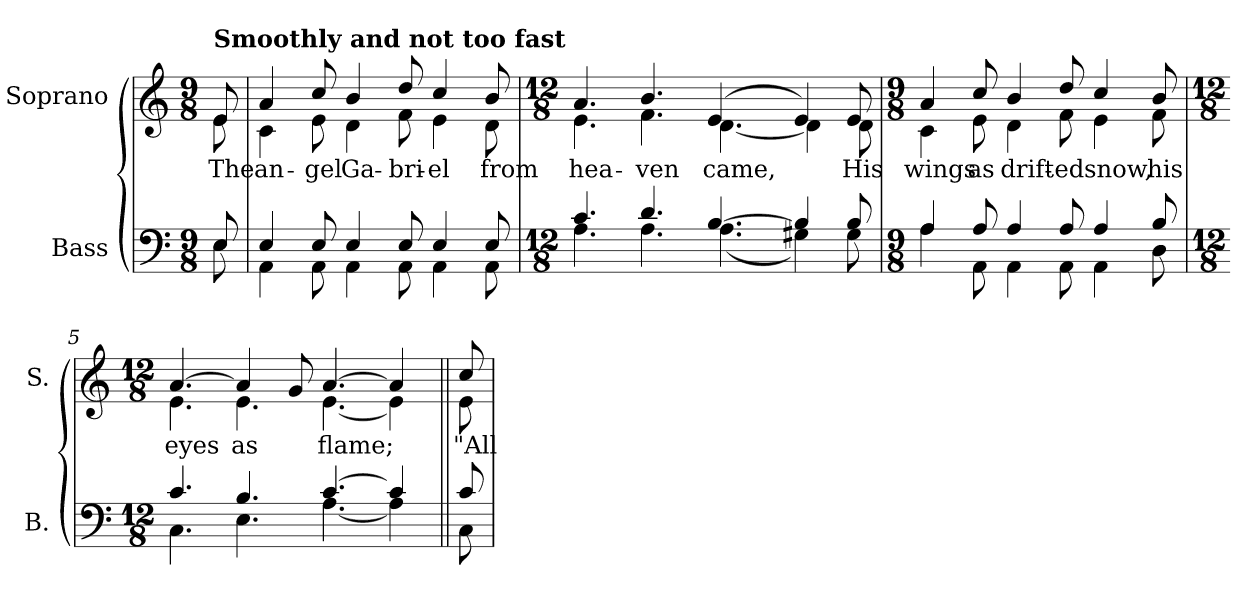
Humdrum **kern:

**kern	**kern	**text
*part2	*part1	*part1
*staff2	*staff1	*staff1
*I"Bass	*I"Soprano	*
*I'B.	*I'S.	*
!!LO:PB:g=z
*clefF4	*clefG2	*
*k[]	*k[]	*
*C:	*C:	*
*M9/8	*M9/8	*
*MM120	*MM120	*
=1	=1	=1
*^	*^	*
!	!	!LO:TX:a:B:t=Smoothly and not too fast	!	!
!	!	!	!	!LO:LY:b:color=#000000
8Ei/	8Ei\	8ei/	8ei\	The
=2	=2	=2	=2	=2
!	!	!	!	!LO:LY:b:color=#000000
4Ei/	4AAi\	4ai/	4ci\	an-
!	!	!	!	!LO:LY:b:color=#000000
8Ei/	8AAi\	8cci/	8ei\	-gel
!	!	!	!	!LO:LY:b:color=#000000
4Ei/	4AAi\	4bi/	4di\	Ga-
!	!	!	!	!LO:LY:b:color=#000000
8Ei/	8AAi\	8ddi/	8fi\	-bri-
!	!	!	!	!LO:LY:b:color=#000000
4Ei/	4AAi\	4cci/	4ei\	-el
!	!	!	!	!LO:LY:b:color=#000000
8Ei/	8AAi\	8bi/	8di\	from
=3	=3	=3	=3	=3
*M12/8	*	*M12/8	*	*
!	!	!	!	!LO:LY:b:color=#000000
4.ci/	4.Ai\	4.ai/	4.ei\	hea-
!	!	!	!	!LO:LY:b:color=#000000
4.di/	4.Ai\	4.bi/	4.fi\	-ven
!	!	!	!	!LO:LY:b:color=#000000
[4.Bi/	(4.Ai\	(4ei/	[4.di\	came,
.	.	8ryy	.	.
4Bi/]	4G#Xi\)	4ei/)	4di\]	.
!	!	!	!	!LO:LY:b:color=#000000
8Bi/	8G#i\	8ei/	8di\	His
=4	=4	=4	=4	=4
*M9/8	*	*M9/8	*	*
!	!	!	!	!LO:LY:b:color=#000000
4Ai/	4Ai\	4ai/	4ci\	wings
!	!	!	!	!LO:LY:b:color=#000000
8Ai/	8AAi\	8cci/	8ei\	as
!	!	!	!	!LO:LY:b:color=#000000
4Ai/	4AAi\	4bi/	4di\	drift-
!	!	!	!	!LO:LY:b:color=#000000
8Ai/	8AAi\	8ddi/	8fi\	-ed
!	!	!	!	!LO:LY:b:color=#000000
4Ai/	4AAi\	4cci/	4ei\	snow,
!	!	!	!	!LO:LY:b:color=#000000
8Bi/	8Di\	8bi/	8fi\	his
!!LO:LB:g=z	!!
=5	=5	=5	=5	=5
*M12/8	*	*M12/8	*	*
!	!	!	!	!LO:LY:b:color=#000000
4.ci/	4.Ci\	[4.ai/	4.ei\	eyes
!	!	!	!	!LO:LY:b:color=#000000
4.Bi/	4.Ei\	4ai/]	4.ei\	as
.	.	8gi/	.	.
!	!	!	!	!LO:LY:b:color=#000000
[4.ci/	[4.Ai\	[4.ai/	[4.ei\	flame;
4ci/]	4Ai\]	4ai/]	4ei\]	.
=6||	=6||	=6||	=6||	=6||
!	!	!	!	!LO:LY:b:color=#000000
8ci/	8Ci\	8cci/	8ei\	"All
*v	*v	*	*	*
*	*v	*v	*
=	=	=
*-	*-	*-
